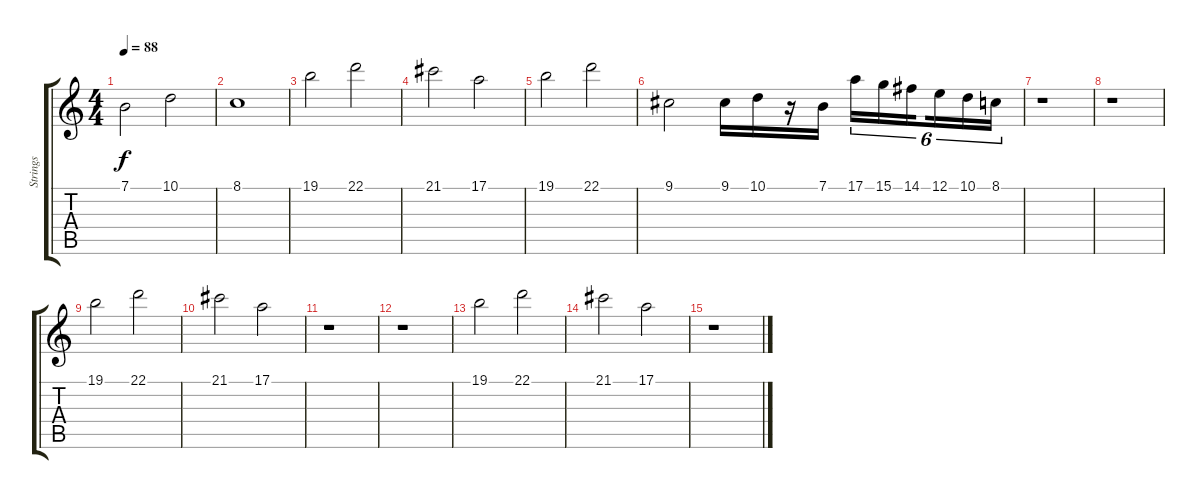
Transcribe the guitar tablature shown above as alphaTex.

\track ("Strings" "Strings") {instrument synthstrings1}
\staff {score tabs}
\tuning (E4 B3 G3 D3 A2 E2) {hide}
\ts (4 4)
\tempo 88
\clef g2
\ks c
7.1.2{dy f} 10.1.2 |
8.1.1 |
19.1.2 22.1.2 |
21.1.2 17.1.2 |
19.1.2 22.1.2 |
9.1.2 9.1.16 10.1.16 r.16 7.1.16 17.1.16{tu (6 4)} 15.1.16{tu (6 4)} 14.1.16{tu (6 4) beam splitsecondary} 12.1.16{tu (6 4)} 10.1.16{tu (6 4)} 8.1.16{tu (6 4)} |
r.1 |
r.1 |
19.1.2 22.1.2 |
21.1.2 17.1.2 |
r.1 |
r.1 |
19.1.2 22.1.2 |
21.1.2 17.1.2 |
r.1
